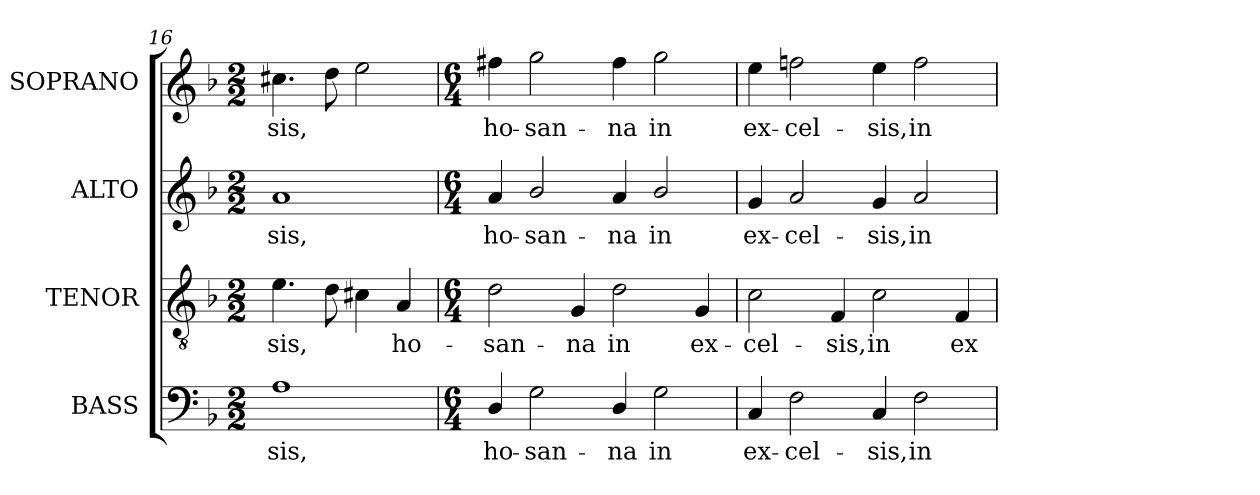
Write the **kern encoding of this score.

**kern	**text	**kern	**text	**kern	**text	**kern	**text
*part4	*part4	*part3	*part3	*part2	*part2	*part1	*part1
*staff4	*staff4	*staff3	*staff3	*staff2	*staff2	*staff1	*staff1
*I"BASS	*	*I"TENOR	*	*I"ALTO	*	*I"SOPRANO	*
*I'B.	*	*I'T.	*	*I'A.	*	*I'S.	*
*clefF4	*	*clefGv2	*	*clefG2	*	*clefG2	*
*	*	*ITrd7c12	*	*	*	*	*
*k[b-]	*	*k[b-]	*	*k[b-]	*	*k[b-]	*
*F:	*	*F:	*	*F:	*	*F:	*
*M2/2	*	*M2/2	*	*M2/2	*	*M2/2	*
=16	=16	=16	=16	=16	=16	=16	=16
!	!LO:LY:b:color=#000000	!	!	!	!	!	!
!	!	!	!LO:LY:b:color=#000000	!	!	!	!
!	!	!	!	!	!LO:LY:b:color=#000000	!	!
!	!	!	!	!	!	!	!LO:LY:b:color=#000000
1Ai	-sis,	4.Ei\	-sis,	1ai	-sis,	4.cc#Xi\	-sis,
.	.	8Di\	.	.	.	8ddi\	.
.	.	4C#Xi\	.	.	.	2eei\	.
!	!	!	!LO:LY:b:color=#000000	!	!	!	!
.	.	4AAi/	ho-	.	.	.	.
!!LO:LB:g=z
=17	=17	=17	=17	=17	=17	=17	=17
*M6/4	*	*M6/4	*	*M6/4	*	*M6/4	*
!	!LO:LY:b:color=#000000	!	!	!	!	!	!
!	!	!	!LO:LY:b:color=#000000	!	!	!	!
!	!	!	!	!	!LO:LY:b:color=#000000	!	!
!	!	!	!	!	!	!	!LO:LY:b:color=#000000
4Di/	ho-	2Di\	-san-	4ai/	ho-	4ff#Xi\	ho-
!	!LO:LY:b:color=#000000	!	!	!	!	!	!
!	!	!	!	!	!LO:LY:b:color=#000000	!	!
!	!	!	!	!	!	!	!LO:LY:b:color=#000000
2Gi\	-san-	.	.	2b-i/	-san-	2ggi\	-san-
!	!	!	!LO:LY:b:color=#000000	!	!	!	!
.	.	4GGi/	-na	.	.	.	.
!	!LO:LY:b:color=#000000	!	!	!	!	!	!
!	!	!	!LO:LY:b:color=#000000	!	!	!	!
!	!	!	!	!	!LO:LY:b:color=#000000	!	!
!	!	!	!	!	!	!	!LO:LY:b:color=#000000
4Di/	-na	2Di\	in	4ai/	-na	4ff#i\	-na
!	!LO:LY:b:color=#000000	!	!	!	!	!	!
!	!	!	!	!	!LO:LY:b:color=#000000	!	!
!	!	!	!	!	!	!	!LO:LY:b:color=#000000
2Gi\	in	.	.	2b-i/	in	2ggi\	in
!	!	!	!LO:LY:b:color=#000000	!	!	!	!
.	.	4GGi/	ex-	.	.	.	.
=18	=18	=18	=18	=18	=18	=18	=18
!	!LO:LY:b:color=#000000	!	!	!	!	!	!
!	!	!	!LO:LY:b:color=#000000	!	!	!	!
!	!	!	!	!	!LO:LY:b:color=#000000	!	!
!	!	!	!	!	!	!	!LO:LY:b:color=#000000
4Ci/	ex-	2Ci\	-cel-	4gi/	ex-	4eei\	ex-
!	!LO:LY:b:color=#000000	!	!	!	!	!	!
!	!	!	!	!	!LO:LY:b:color=#000000	!	!
!	!	!	!	!	!	!	!LO:LY:b:color=#000000
2Fi\	-cel-	.	.	2ai/	-cel-	2ffni\	-cel-
!	!	!	!LO:LY:b:color=#000000	!	!	!	!
.	.	4FFi/	-sis,	.	.	.	.
!	!LO:LY:b:color=#000000	!	!	!	!	!	!
!	!	!	!LO:LY:b:color=#000000	!	!	!	!
!	!	!	!	!	!LO:LY:b:color=#000000	!	!
!	!	!	!	!	!	!	!LO:LY:b:color=#000000
4Ci/	-sis,	2Ci\	in	4gi/	-sis,	4eei\	-sis,
!	!LO:LY:b:color=#000000	!	!	!	!	!	!
!	!	!	!	!	!LO:LY:b:color=#000000	!	!
!	!	!	!	!	!	!	!LO:LY:b:color=#000000
2Fi\	in	.	.	2ai/	in	2ffi\	in
!	!	!	!LO:LY:b:color=#000000	!	!	!	!
.	.	4FFi/	ex-	.	.	.	.
=	=	=	=	=	=	=	=
*-	*-	*-	*-	*-	*-	*-	*-
